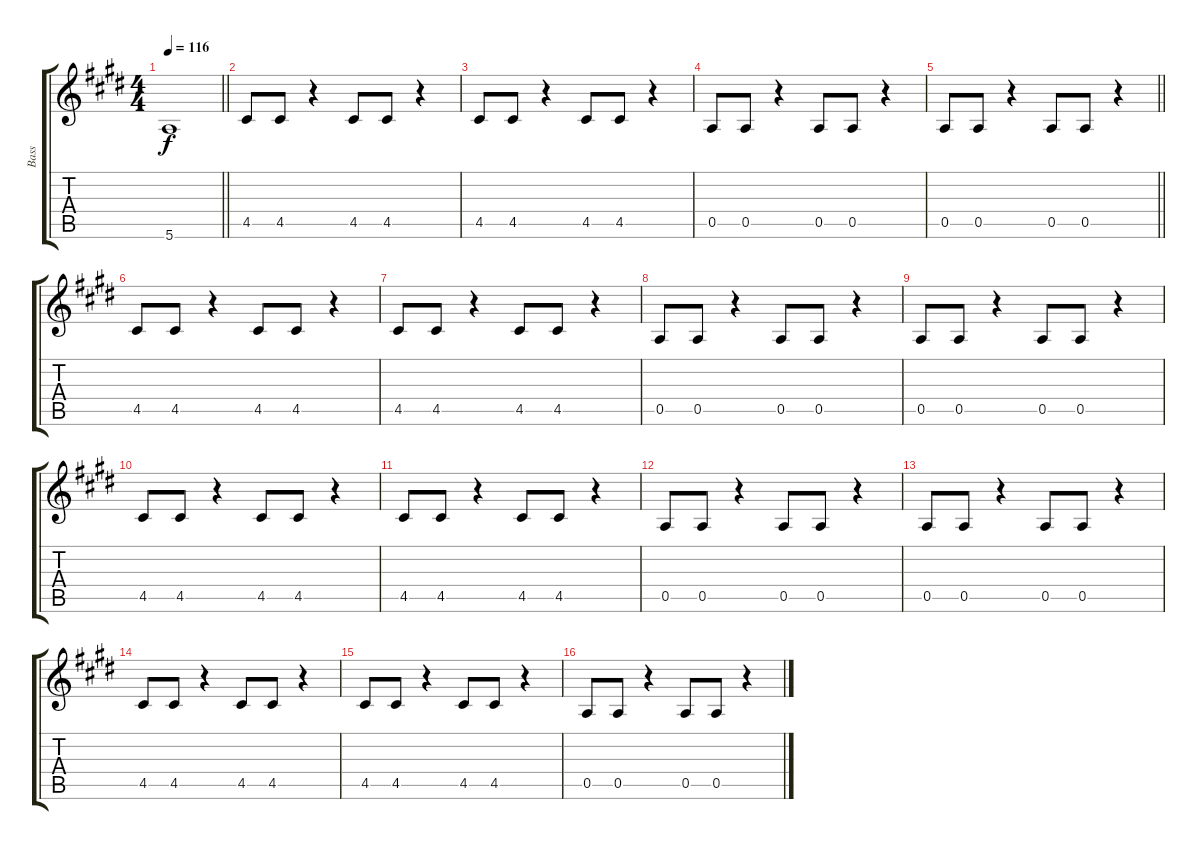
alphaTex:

\track ("Bass" "Bass") {instrument electricbassfinger}
\staff {score tabs}
\tuning (E4 B3 G3 D3 A2 E2) {hide}
\ts (4 4)
\tempo 116
\clef g2
\barLineRight lightlight
\ks e
5.6.1{dy f} |
4.5.8 4.5.8 r.4 4.5.8 4.5.8 r.4 |
4.5.8 4.5.8 r.4 4.5.8 4.5.8 r.4 |
0.5.8 0.5.8 r.4 0.5.8 0.5.8 r.4 |
\barLineRight lightlight
0.5.8 0.5.8 r.4 0.5.8 0.5.8 r.4 |
4.5.8 4.5.8 r.4 4.5.8 4.5.8 r.4 |
4.5.8 4.5.8 r.4 4.5.8 4.5.8 r.4 |
0.5.8 0.5.8 r.4 0.5.8 0.5.8 r.4 |
0.5.8 0.5.8 r.4 0.5.8 0.5.8 r.4 |
4.5.8 4.5.8 r.4 4.5.8 4.5.8 r.4 |
4.5.8 4.5.8 r.4 4.5.8 4.5.8 r.4 |
0.5.8 0.5.8 r.4 0.5.8 0.5.8 r.4 |
0.5.8 0.5.8 r.4 0.5.8 0.5.8 r.4 |
4.5.8 4.5.8 r.4 4.5.8 4.5.8 r.4 |
4.5.8 4.5.8 r.4 4.5.8 4.5.8 r.4 |
0.5.8 0.5.8 r.4 0.5.8 0.5.8 r.4
